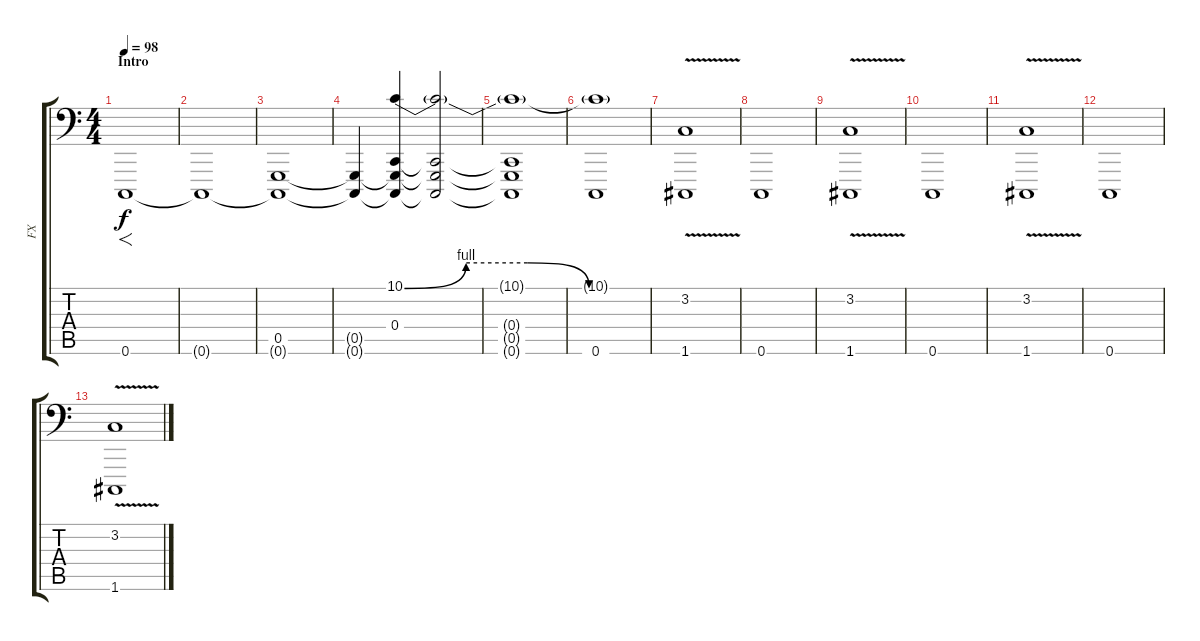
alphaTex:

\track ("FX" "FX") {instrument guitarharmonics}
\staff {score tabs}
\tuning (D2 A1 F1 C1 G0 C0) {hide}
\ts (4 4)
\section ("" "Intro")
\tempo 98
\clef f4
\ks c
0.6.1{f dy f instrument guitarharmonics} |
0.6{t}.1 |
(0.5 0.6{t}).1 |
(0.5{t} 0.6{t}).4 (10.1{be (custom 0 0 15 4 30 4 45 0 60 0)} 0.4 0.5{t} 0.6{t}).4 (10.1{t} 0.4{t} 0.5{t} 0.6{t}).2 |
(10.1{t} 0.4{t} 0.5{t} 0.6{t}).1 |
(10.1{t} 0.6).1 |
(3.2{v} 1.6).1 |
0.6.1 |
(3.2{v} 1.6).1 |
0.6.1 |
(3.2{v} 1.6).1 |
0.6.1 |
(3.2{v} 1.6).1
